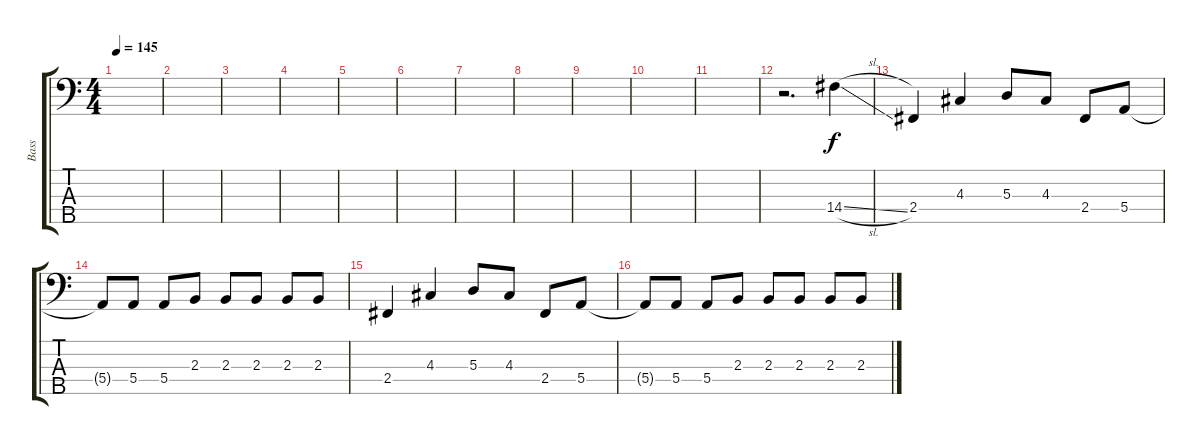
\track ("Bass" "Bass") {instrument electricbassfinger}
\staff {score tabs}
\tuning (G2 D2 A1 E1 B0) {hide}
\ts (4 4)
\tempo 145
\clef f4
\ks c
|
|
|
|
|
|
|
|
|
|
|
r.2{d} 14.4{sl}.4 |
2.4.4 4.3.4 5.3.8 4.3.8 2.4.8 5.4.8 |
5.4{t}.8 5.4.8 5.4.8 2.3.8 2.3.8 2.3.8 2.3.8 2.3.8 |
2.4.4 4.3.4 5.3.8 4.3.8 2.4.8 5.4.8 |
5.4{t}.8 5.4.8 5.4.8 2.3.8 2.3.8 2.3.8 2.3.8 2.3.8
